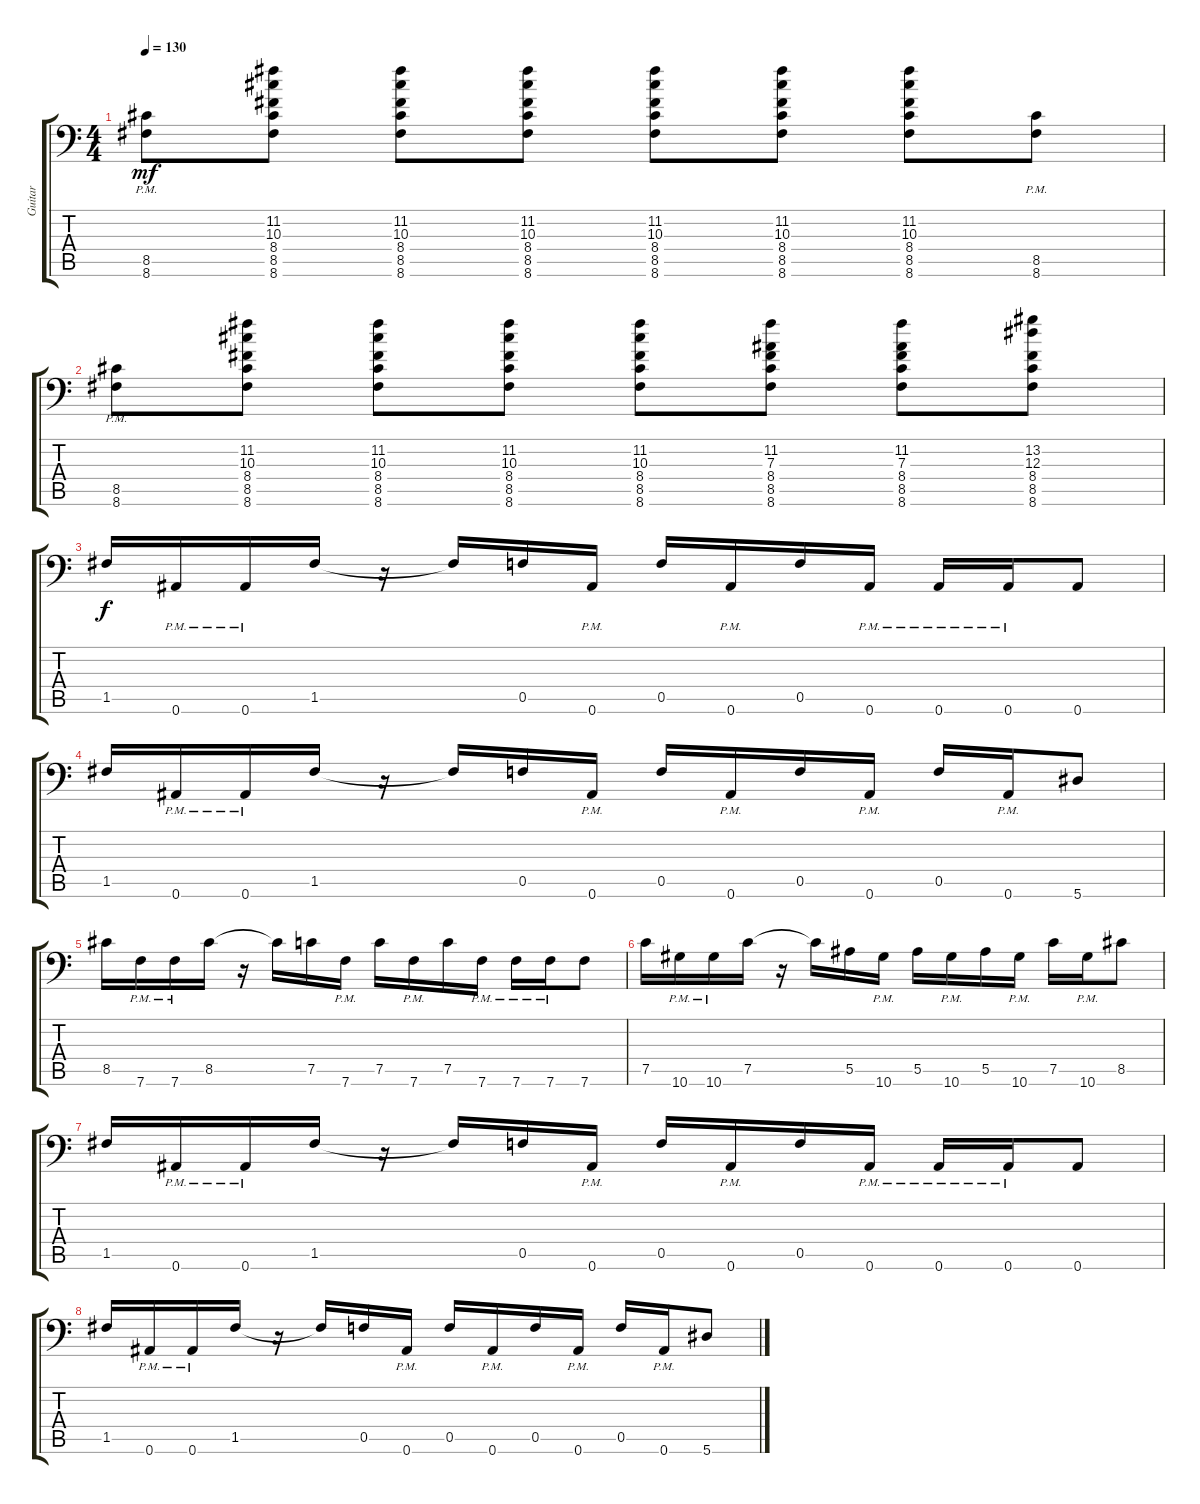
\track ("Guitar" "Guitar") {instrument distortionguitar}
\staff {score tabs}
\tuning (C4 G3 Eb3 Bb2 F2 Bb1) {hide}
\ts (4 4)
\tempo 130
\clef f4
\ks c
(8.5{pm} 8.6{pm}).8{dy mf} (11.2 10.3 8.4 8.5 8.6).8 (11.2 10.3 8.4 8.5 8.6).8 (11.2 10.3 8.4 8.5 8.6).8 (11.2 10.3 8.4 8.5 8.6).8 (11.2 10.3 8.4 8.5 8.6).8 (11.2 10.3 8.4 8.5 8.6).8 (8.5{pm} 8.6{pm}).8 |
(8.5{pm} 8.6{pm}).8 (11.2 10.3 8.4 8.5 8.6).8 (11.2 10.3 8.4 8.5 8.6).8 (11.2 10.3 8.4 8.5 8.6).8 (11.2 10.3 8.4 8.5 8.6).8 (11.2 7.3 8.4 8.5 8.6).8 (11.2 7.3 8.4 8.5 8.6).8 (13.2 12.3 8.4 8.5 8.6).8 |
1.5.16{dy f} 0.6{pm}.16 0.6{pm}.16 1.5.16 r.16 1.5{t}.16 0.5.16 0.6{pm}.16 0.5.16 0.6{pm}.16 0.5.16 0.6{pm}.16 0.6{pm}.16 0.6{pm}.16 0.6.8 |
1.5.16 0.6{pm}.16 0.6{pm}.16 1.5.16 r.16 1.5{t}.16 0.5.16 0.6{pm}.16 0.5.16 0.6{pm}.16 0.5.16 0.6{pm}.16 0.5.16 0.6{pm}.16 5.6.8 |
8.5.16 7.6{pm}.16 7.6{pm}.16 8.5.16 r.16 8.5{t}.16 7.5.16 7.6{pm}.16 7.5.16 7.6{pm}.16 7.5.16 7.6{pm}.16 7.6{pm}.16 7.6{pm}.16 7.6.8 |
7.5.16 10.6{pm}.16 10.6{pm}.16 7.5.16 r.16 7.5{t}.16 5.5.16 10.6{pm}.16 5.5.16 10.6{pm}.16 5.5.16 10.6{pm}.16 7.5.16 10.6{pm}.16 8.5.8 |
1.5.16 0.6{pm}.16 0.6{pm}.16 1.5.16 r.16 1.5{t}.16 0.5.16 0.6{pm}.16 0.5.16 0.6{pm}.16 0.5.16 0.6{pm}.16 0.6{pm}.16 0.6{pm}.16 0.6.8 |
1.5.16 0.6{pm}.16 0.6{pm}.16 1.5.16 r.16 1.5{t}.16 0.5.16 0.6{pm}.16 0.5.16 0.6{pm}.16 0.5.16 0.6{pm}.16 0.5.16 0.6{pm}.16 5.6.8
